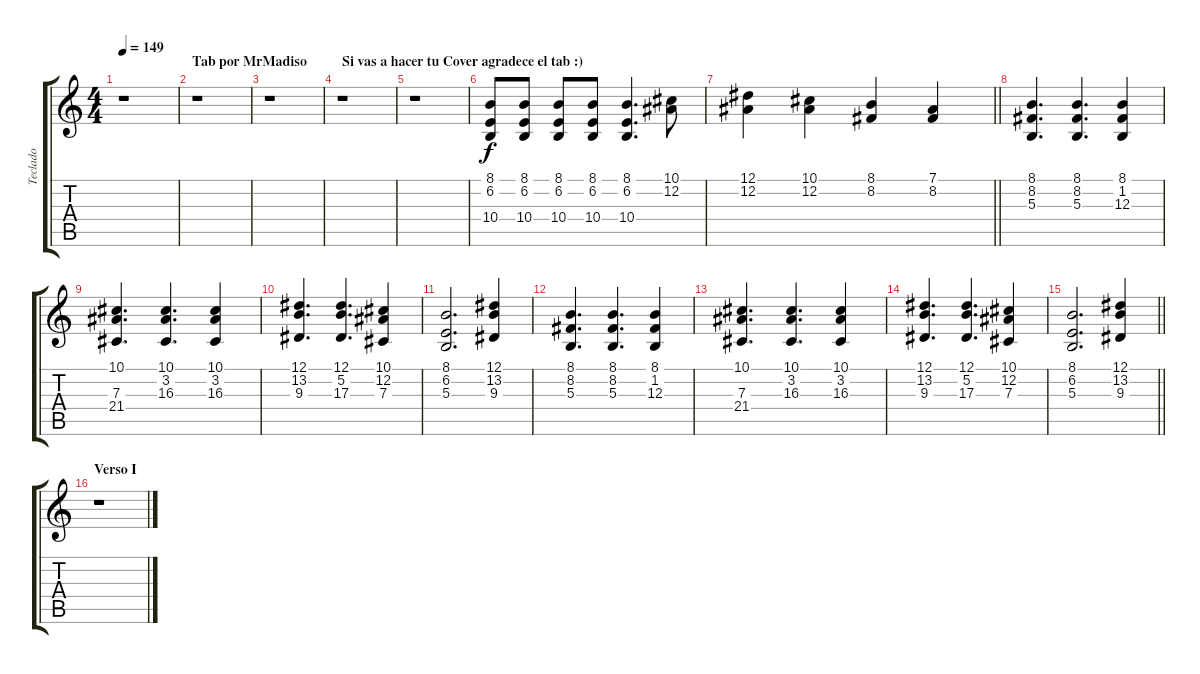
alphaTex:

\track ("Teclado" "Teclado") {instrument acousticgrandpiano}
\staff {score tabs}
\tuning (Eb4 Bb3 Gb3 Db3 Ab2 Eb2) {hide}
\ts (4 4)
\section ("" "                     Tab por MrMadiso          Si vas a hacer tu Cover agradece el tab :)")
\tempo 149
\clef g2
\ks c
r.1{dy f instrument acousticgrandpiano} |
r.1 |
r.1 |
r.1 |
r.1 |
(8.1 6.2 10.4).8 (8.1 6.2 10.4).8 (8.1 6.2 10.4).8 (8.1 6.2 10.4).8 (8.1 6.2 10.4).4{d} (10.1 12.2).8 |
\barLineRight lightlight
(12.1 12.2).4 (10.1 12.2).4 (8.1 8.2).4 (7.1 8.2).4 |
(8.1 8.2 5.3).4{d} (8.1 8.2 5.3).4{d} (8.1 1.2 12.3).4 |
(10.1 7.3 21.4).4{d} (10.1 3.2 16.3).4{d} (10.1 3.2 16.3).4 |
(12.1 13.2 9.3).4{d} (12.1 5.2 17.3).4{d} (10.1 12.2 7.3).4 |
(8.1 6.2 5.3).2{d} (12.1 13.2 9.3).4 |
(8.1 8.2 5.3).4{d} (8.1 8.2 5.3).4{d} (8.1 1.2 12.3).4 |
(10.1 7.3 21.4).4{d} (10.1 3.2 16.3).4{d} (10.1 3.2 16.3).4 |
(12.1 13.2 9.3).4{d} (12.1 5.2 17.3).4{d} (10.1 12.2 7.3).4 |
\barLineRight lightlight
(8.1 6.2 5.3).2{d} (12.1 13.2 9.3).4 |
\section ("" "Verso I")
r.1
